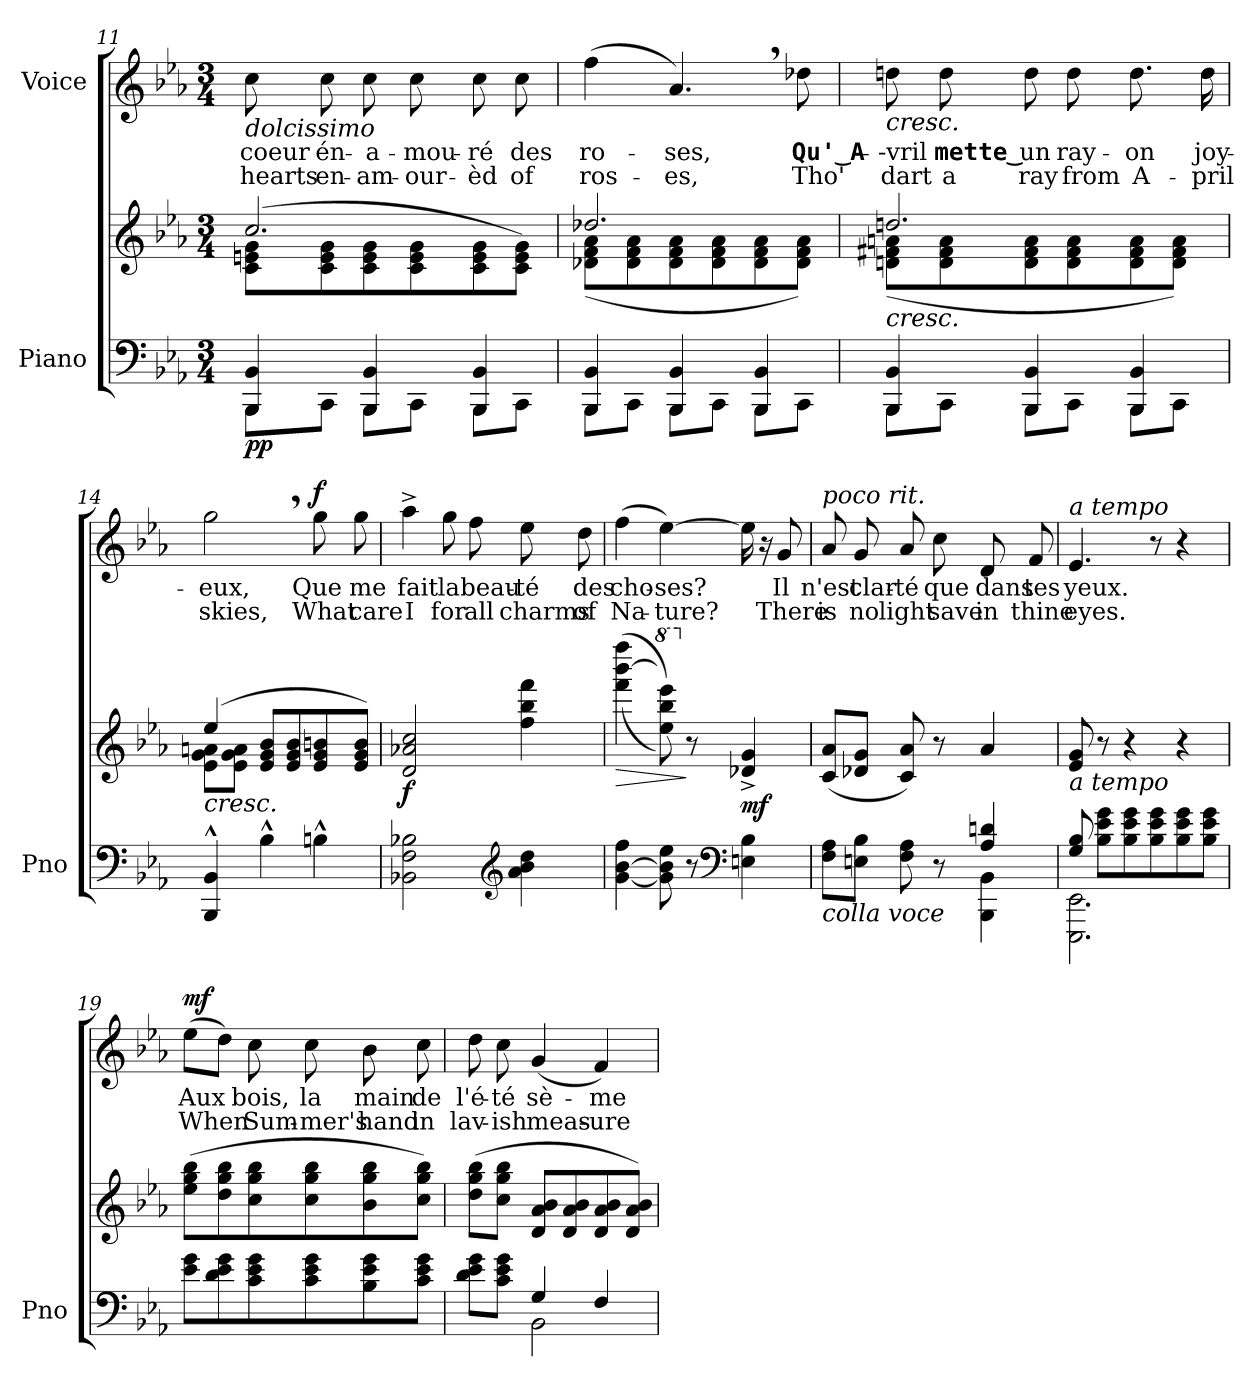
**kern	**kern	**dynam	**kern	**text	**text	**dynam
*part2	*part2	*part2	*part1	*part1	*part1	*part1
*staff3	*staff2	*staff2/3	*staff1	*staff1	*staff1	*staff1
*I"Piano	*	*	*I"Voice	*	*	*
*I'Pno	*	*	*	*	*	*
*clefF4	*clefG2	*	*clefG2	*	*	*
*k[b-e-a-]	*k[b-e-a-]	*	*k[b-e-a-]	*	*	*
*M3/4	*M3/4	*	*M3/4	*	*	*
=11	=11	=11	=11	=11	=11	=11
*^	*^	*	*	*	*	*
!	!	!	!	!	!LO:TX:b:i:t=dolcissimo	!	!	!
!	!	!	!	!LO:DY:b=2	!	!LO:LY:b	!LO:LY:b	!
4BBB-/ 4BB-/	8BBB-\L	(2.cc/	8c\ 8en\ 8g\L	pp	8cc\	coeur	hearts	.
!	!	!	!	!	!	!LO:LY:b	!LO:LY:b	!
.	8CC\J	.	8c\ 8e\ 8g\	.	8cc\	én-	en-	.
!	!	!	!	!	!	!LO:LY:b	!LO:LY:b	!
4BBB-/ 4BB-/	8BBB-\L	.	8c\ 8e\ 8g\	.	8cc\	-a-	-am-	.
!	!	!	!	!	!	!LO:LY:b	!LO:LY:b	!
.	8CC\J	.	8c\ 8e\ 8g\	.	8cc\	-mou-	-our-	.
!	!	!	!	!	!	!LO:LY:b	!LO:LY:b	!
4BBB-/ 4BB-/	8BBB-\L	.	8c\ 8e\ 8g\	.	8cc\	-ré	-èd	.
!	!	!	!	!	!	!LO:LY:b	!LO:LY:b	!
.	8CC\J	.	8c\ 8e\ 8g\J)	.	8cc\	des	of	.
=12	=12	=12	=12	=12	=12	=12	=12	=12
!	!	!	!	!	!	!LO:LY:b	!LO:LY:b	!
4BBB-/ 4BB-/	8BBB-\L	2.dd-X/	(8d-X\ 8f\ 8a-\L	.	(4ff\	ro-	ros-	.
.	8CC\J	.	8d-\ 8f\ 8a-\	.	.	.	.	.
!	!	!	!	!	!	!LO:LY:b	!LO:LY:b	!
4BBB-/ 4BB-/	8BBB-\L	.	8d-\ 8f\ 8a-\	.	4.a-,/)	-ses,	-es,	.
.	8CC\J	.	8d-\ 8f\ 8a-\	.	.	.	.	.
4BBB-/ 4BB-/	8BBB-\L	.	8d-\ 8f\ 8a-\	.	.	.	.	.
!	!	!	!	!	!	!LO:LY:b	!LO:LY:b	!
.	8CC\J	.	8d-\ 8f\ 8a-\J)	.	8dd-X\	Qu'‿A-	Tho'	.
!!LO:LB:g=z
=13	=13	=13	=13	=13	=13	=13	=13	=13
!	!	!	!	!	!LO:TX:b:i:t=cresc.	!	!	!
!	!	!LO:TX:b:i:t=cresc.	!	!	!	!	!	!
!	!	!	!	!	!	!LO:LY:b	!LO:LY:b	!
4BBB-/ 4BB-/	8BBB-\L	2.ddn/	(8dn\ 8f#X\ 8an\L	.	8ddn\	--vril	dart	.
!	!	!	!	!	!	!LO:LY:b	!LO:LY:b	!
.	8CC\J	.	8d\ 8f#\ 8a\	.	8dd\	mette‿	a	.
!	!	!	!	!	!	!LO:LY:b	!LO:LY:b	!
4BBB-/ 4BB-/	8BBB-\L	.	8d\ 8f#\ 8a\	.	8dd\	un	ray	.
!	!	!	!	!	!	!LO:LY:b	!LO:LY:b	!
.	8CC\J	.	8d\ 8f#\ 8a\	.	8dd\	ray-	from	.
!	!	!	!	!	!	!LO:LY:b	!LO:LY:b	!
4BBB-/ 4BB-/	8BBB-\L	.	8d\ 8f#\ 8a\	.	8.dd\	-on	A-	.
.	8CC\J	.	8d\ 8f#\ 8a\J)	.	.	.	.	.
!	!	!	!	!	!	!LO:LY:b	!LO:LY:b	!
.	.	.	.	.	16dd\	joy-	-pril	.
*v	*v	*	*	*	*	*	*	*
=14	=14	=14	=14	=14	=14	=14	=14
!	!LO:TX:b:i:t=cresc.	!	!	!	!	!	!
!	!	!	!	!	!LO:LY:b	!LO:LY:b	!
4BBB-/^^ 4BB-/^^	(4ee-/	8e-\ 8g\ 8an\L	.	2gg,\	-eux,	skies,	.
.	.	8e-\ 8g\ 8a\J	.	.	.	.	.
4B-^^\	8e-/ 8g/ 8b-/L	2ryy	.	.	.	.	.
.	8e-/ 8g/ 8b-/	.	.	.	.	.	.
!	!	!	!	!	!LO:LY:b	!LO:LY:b	!LO:DY:b
4Bn^^\	8e-/ 8g/ 8bn/	.	.	8gg\	Que	What	f
!	!	!	!	!	!LO:LY:b	!LO:LY:b	!
.	8e-/ 8g/ 8b/J)	.	.	8gg\	me	care	.
*	*v	*v	*	*	*	*	*
=15	=15	=15	=15	=15	=15	=15
!	!	!LO:DY:b	!	!LO:LY:b	!LO:LY:b	!
2BB-X\ 2F\ 2B-X\	2d/ 2a-X/ 2cc/	f	4aa-^\	fait	I	.
!	!	!	!	!LO:LY:b	!LO:LY:b	!
.	.	.	8gg\	la	for	.
!	!	!	!	!LO:LY:b	!LO:LY:b	!
.	.	.	8ff\	beau-	all	.
*clefG2	*	*	*	*	*	*
!	!	!	!	!LO:LY:b	!LO:LY:b	!
4a-\ 4b-\ 4dd\	4ff\ 4bb-\ 4fff\	.	8ee-\	-té	charms	.
!	!	!	!	!LO:LY:b	!LO:LY:b	!
.	.	.	8dd\	des	of	.
=16	=16	=16	=16	=16	=16	=16
!	!	!LO:HP:b	!	!LO:LY:b	!LO:LY:b	!
[4g\ [4b-\ 4ff\	((4fff\ [4bbb-\ 4ffff\	>	(4ff\	cho-	Na-	.
*	*8va	*	*	*	*	*
!	!	!	!	!LO:LY:b	!LO:LY:b	!
8g\] 8b-\] 8ee-\	8eee-\ 8bbb-\] 8eeee-\))	.	[4ee-\)	-ses?	-ture?	.
*	*X8va	*	*	*	*	*
8r	8r	]	.	.	.	.
*clefF4	*	*	*	*	*	*
!	!	!LO:DY:b	!	!	!	!
4En\ 4B-\	4d-X/^> 4g/^>	mf	16ee-\]	.	.	.
.	.	.	16r	.	.	.
!	!	!	!	!LO:LY:b	!LO:LY:b	!
.	.	.	8g/	Il	There	.
!!LO:LB:g=z
=17	=17	=17	=17	=17	=17	=17
*^	*	*	*	*	*	*
!	!	!	!	!LO:TX:a:i:t=poco rit.	!	!	!
!LO:TX:b:i:t=colla voce	!	!	!	!	!	!	!
!	!	!	!	!	!LO:LY:b	!LO:LY:b	!
2ryy	8F\ 8A-\L	(8c/ 8a-/L	.	8a-/	n'est	is	.
!	!	!	!	!	!LO:LY:b	!LO:LY:b	!
.	8En\ 8B-\J	8d-X/ 8g/J	.	8g/	clar-	no	.
!	!	!	!	!	!LO:LY:b	!LO:LY:b	!
.	8F\ 8A-\	8c/ 8a-/)	.	8a-/	-té	light	.
!	!	!	!	!	!LO:LY:b	!LO:LY:b	!
.	8r	8r	.	8cc\	que	save	.
!	!	!	!	!	!LO:LY:b	!LO:LY:b	!
4A-/ 4dn/	4BBB-\ 4BB-\	4a-/	.	8d/	dans	in	.
!	!	!	!	!	!LO:LY:b	!LO:LY:b	!
.	.	.	.	8f/	tes	thine	.
=18	=18	=18	=18	=18	=18	=18	=18
!	!	!	!	!LO:TX:a:i:t=a tempo	!	!	!
!	!	!LO:TX:b:i:t=a tempo	!	!	!	!	!
!	!	!	!	!	!LO:LY:b	!LO:LY:b	!
8G/ 8B-/	2.EEE-\ 2.EE-\	8e-/ 8g/	.	4.e-/	yeux.	eyes.	.
8B-\ 8e-\ 8g\L	.	8r	.	.	.	.	.
8B-\ 8e-\ 8g\	.	4r	.	.	.	.	.
8B-\ 8e-\ 8g\	.	.	.	8r	.	.	.
8B-\ 8e-\ 8g\	.	4r	.	4r	.	.	.
8B-\ 8e-\ 8g\J	.	.	.	.	.	.	.
*v	*v	*	*	*	*	*	*
=19	=19	=19	=19	=19	=19	=19
!	!	!	!	!LO:LY:b	!LO:LY:b	!LO:DY:b
8e-\ 8g\L	(8ee-\ 8gg\ 8bb-\L	.	(8ee-\L	Aux	When	mf
8d\ 8e-\ 8g\	8dd\ 8gg\ 8bb-\	.	8dd\J)	.	.	.
!	!	!	!	!LO:LY:b	!LO:LY:b	!
8c\ 8e-\ 8g\	8cc\ 8gg\ 8bb-\	.	8cc\	bois,	Sum-	.
!	!	!	!	!LO:LY:b	!LO:LY:b	!
8c\ 8e-\ 8g\	8cc\ 8gg\ 8bb-\	.	8cc\	la	-mer's	.
!	!	!	!	!LO:LY:b	!LO:LY:b	!
8B-\ 8e-\ 8g\	8b-\ 8gg\ 8bb-\	.	8b-\	main	hand	.
!	!	!	!	!LO:LY:b	!LO:LY:b	!
8c\ 8e-\ 8g\J	8cc\ 8gg\ 8bb-\J)	.	8cc\	de	in	.
=20	=20	=20	=20	=20	=20	=20
*^	*	*	*	*	*	*
!	!	!	!	!	!LO:LY:b	!LO:LY:b	!
8d\ 8e-\ 8g\L	4ryy	(8dd\ 8gg\ 8bb-\L	.	8dd\	l'é-	lav-	.
!	!	!	!	!	!LO:LY:b	!LO:LY:b	!
8c\ 8e-\ 8g\J	.	8cc\ 8gg\ 8bb-\J	.	8cc\	-té	-ish	.
!	!	!	!	!	!LO:LY:b	!LO:LY:b	!
2BB-\	4G/	8d/ 8a-/ 8b-/L	.	(4g/	sè-	meas-	.
.	.	8d/ 8a-/ 8b-/	.	.	.	.	.
!	!	!	!	!	!LO:LY:b	!LO:LY:b	!
.	4F/	8d/ 8a-/ 8b-/	.	4f/)	-me	-ure	.
.	.	8d/ 8a-/ 8b-/J)	.	.	.	.	.
*v	*v	*	*	*	*	*	*
=	=	=	=	=	=	=
*-	*-	*-	*-	*-	*-	*-
